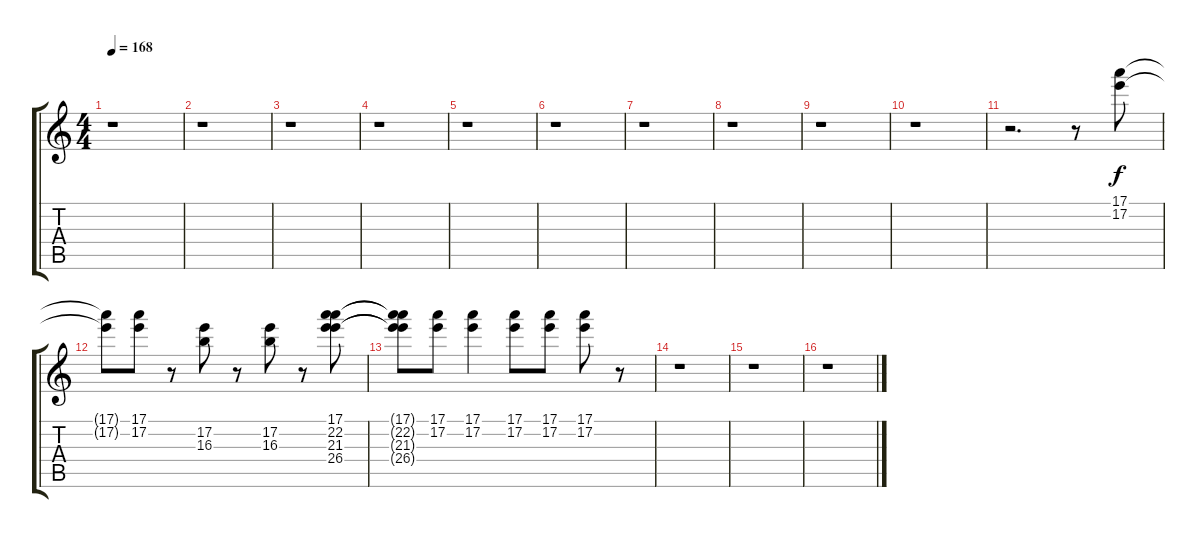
\track "" {instrument electricguitarjazz}
\staff {score tabs}
\tuning (E4 B3 G3 D3 A2 E2) {hide}
\ts (4 4)
\tempo 168
\clef g2
\ks c
r.1{dy f} |
r.1 |
r.1 |
r.1 |
r.1 |
r.1 |
r.1 |
r.1 |
r.1 |
r.1 |
r.2{d} r.8 (17.1 17.2).8 |
(17.1{t} 17.2{t}).8 (17.1 17.2).8 r.8 (17.2 16.3).8 r.8 (17.2 16.3).8 r.8 (17.1 22.2 21.3 26.4).8 |
(17.1{t} 22.2{t} 21.3{t} 26.4{t}).8 (17.1 17.2).8 (17.1 17.2).4 (17.1 17.2).8 (17.1 17.2).8 (17.1 17.2).8 r.8 |
r.1 |
r.1 |
r.1
